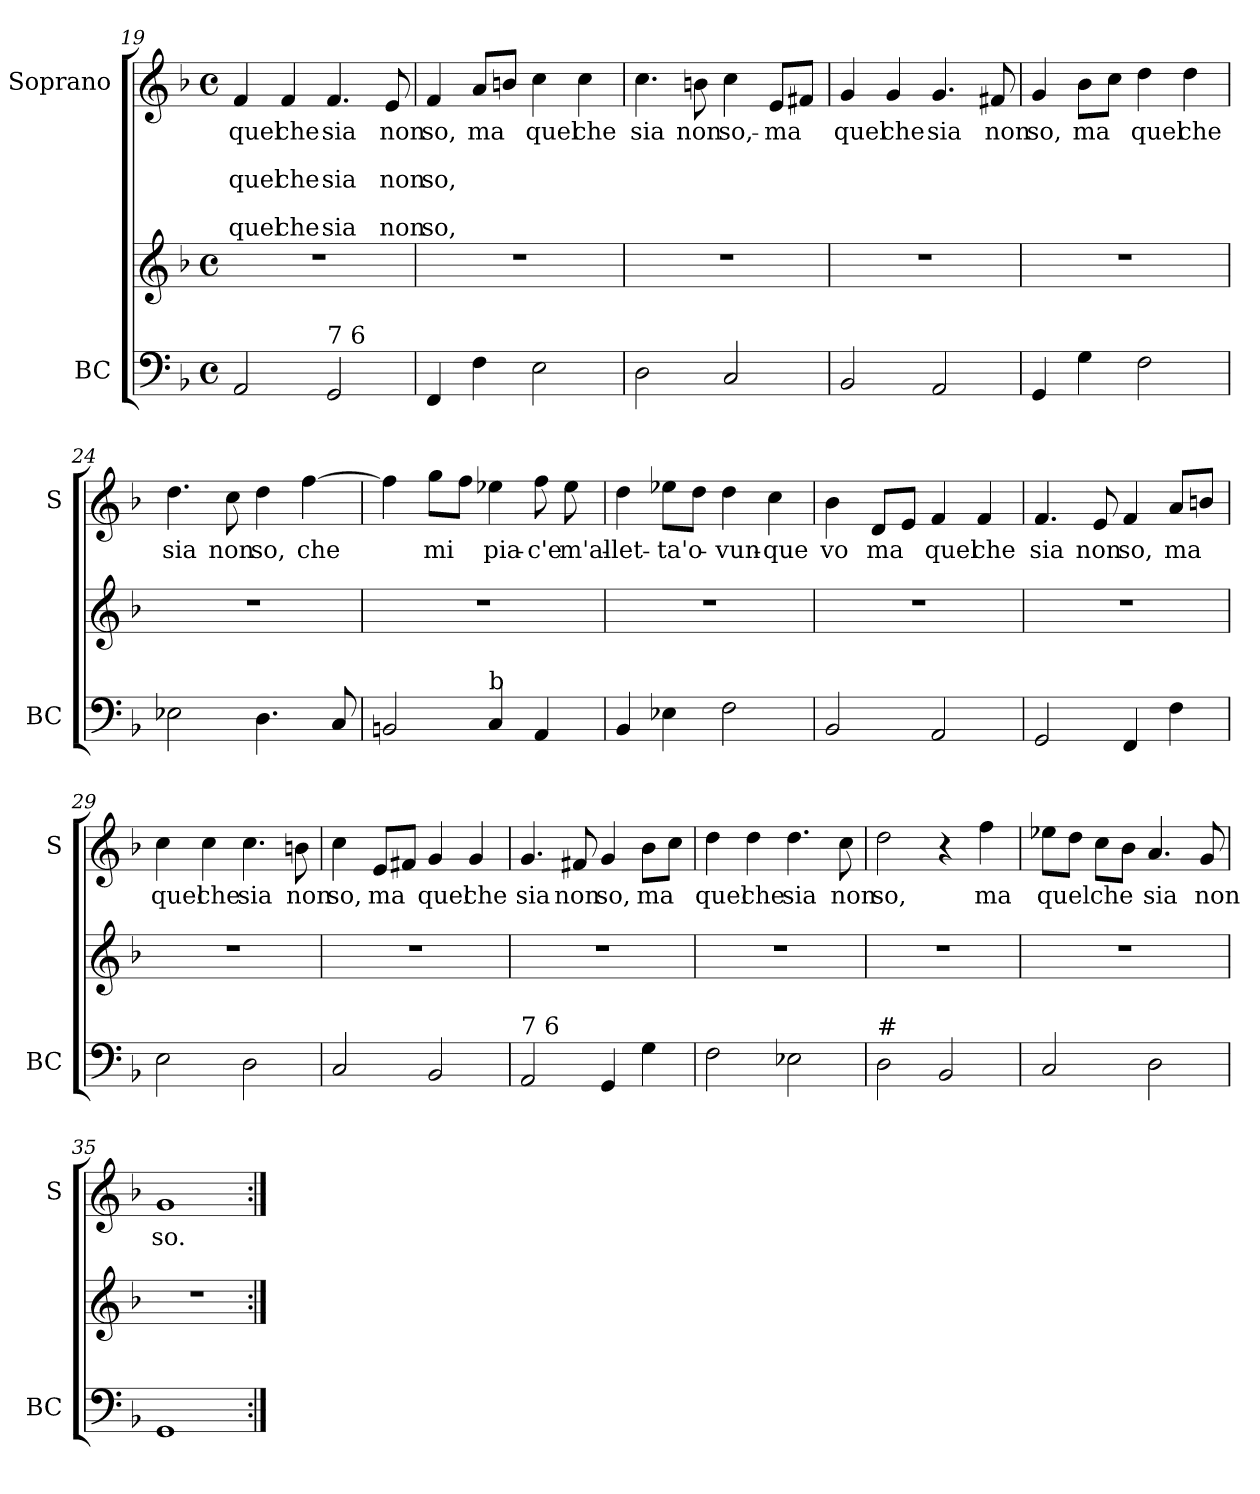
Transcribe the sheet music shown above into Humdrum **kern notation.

**kern	**kern	**kern	**text	**text	**text	**text	**text
*part2	*part2	*part1	*part1	*part1	*part1	*part1	*part1
*staff3	*staff2	*staff1	*staff1	*staff1	*staff1	*staff1	*staff1
*I"BC	*	*I"Soprano	*	*	*	*	*
*I'BC	*	*I'S	*	*	*	*	*
*clefF4	*clefG2	*clefG2	*	*	*	*	*
*k[b-]	*k[b-]	*k[b-]	*	*	*	*	*
*F:	*F:	*F:	*	*	*	*	*
*M4/4	*M4/4	*M4/4	*	*	*	*	*
*met(c)	*met(c)	*met(c)	*	*	*	*	*
=19	=19	=19	=19	=19	=19	=19	=19
!	!	!	!LO:LY:b	!	!LO:LY:b	!	!LO:LY:b
2AA/	1r	4f/	quel	.	quel	.	quel
!	!	!	!LO:LY:b	!	!LO:LY:b	!	!LO:LY:b
.	.	4f/	che	.	che	.	che
!LO:TX:a:t=7 6	!	!	!	!	!	!	!
!	!	!	!LO:LY:b	!	!LO:LY:b	!	!LO:LY:b
2GG/	.	4.f/	sia	.	sia	.	sia
!	!	!	!LO:LY:b	!	!LO:LY:b	!	!LO:LY:b
.	.	8e/	non	.	non	.	non
=20	=20	=20	=20	=20	=20	=20	=20
!	!	!	!LO:LY:b	!	!LO:LY:b	!	!LO:LY:b
4FF/	1r	4f/	so,	.	so,	.	so,
!	!	!	!LO:LY:b	!	!	!	!
4F\	.	8a/L	ma	.	.	.	.
.	.	8bn/J	.	.	.	.	.
!	!	!	!LO:LY:b	!	!	!	!
2E\	.	4cc\	quel	.	.	.	.
!	!	!	!LO:LY:b	!	!	!	!
.	.	4cc\	che	.	.	.	.
!!LO:LB:g=z
=21	=21	=21	=21	=21	=21	=21	=21
!	!	!	!LO:LY:b	!	!	!	!
2D\	1r	4.cc\	sia	.	.	.	.
!	!	!	!LO:LY:b	!	!	!	!
.	.	8bn\	non	.	.	.	.
!	!	!	!LO:LY:b	!	!	!	!
2C/	.	4cc\	so,-	.	.	.	.
!	!	!	!LO:LY:b	!	!	!	!
.	.	8e/L	-ma	.	.	.	.
.	.	8f#X/J	.	.	.	.	.
=22	=22	=22	=22	=22	=22	=22	=22
!	!	!	!LO:LY:b	!	!	!	!
2BB-/	1r	4g/	quel	.	.	.	.
!	!	!	!LO:LY:b	!	!	!	!
.	.	4g/	che	.	.	.	.
!	!	!	!LO:LY:b	!	!	!	!
2AA/	.	4.g/	sia	.	.	.	.
!	!	!	!LO:LY:b	!	!	!	!
.	.	8f#X/	non	.	.	.	.
=23	=23	=23	=23	=23	=23	=23	=23
!	!	!	!LO:LY:b	!	!	!	!
4GG/	1r	4g/	so,	.	.	.	.
!	!	!	!LO:LY:b	!	!	!	!
4G\	.	8b-\L	ma	.	.	.	.
.	.	8cc\J	.	.	.	.	.
!	!	!	!LO:LY:b	!	!	!	!
2F\	.	4dd\	quel	.	.	.	.
!	!	!	!LO:LY:b	!	!	!	!
.	.	4dd\	che	.	.	.	.
=24	=24	=24	=24	=24	=24	=24	=24
!	!	!	!LO:LY:b	!	!	!	!
2E-X\	1r	4.dd\	sia	.	.	.	.
!	!	!	!LO:LY:b	!	!	!	!
.	.	8cc\	non	.	.	.	.
!	!	!	!LO:LY:b	!	!	!	!
4.D\	.	4dd\	so,	.	.	.	.
!	!	!	!LO:LY:b	!	!	!	!
.	.	[4ff\	che	.	.	.	.
8C/	.	.	.	.	.	.	.
=25	=25	=25	=25	=25	=25	=25	=25
2BBn/	1r	4ff\]	.	.	.	.	.
!	!	!	!LO:LY:b	!	!	!	!
.	.	8gg\L	mi	.	.	.	.
.	.	8ff\J	.	.	.	.	.
!LO:TX:a:t=b	!	!	!	!	!	!	!
!	!	!	!LO:LY:b	!	!	!	!
4C/	.	4ee-X\	pia-	.	.	.	.
!	!	!	!LO:LY:b	!	!	!	!
4AA/	.	8ff\	-c'e	.	.	.	.
!	!	!	!LO:LY:b	!	!	!	!
.	.	8ee-\	m'al-	.	.	.	.
!!LO:LB:g=z
=26	=26	=26	=26	=26	=26	=26	=26
!	!	!	!LO:LY:b	!	!	!	!
4BB-/	1r	4dd\	-let-	.	.	.	.
!	!	!	!LO:LY:b	!	!	!	!
4E-X\	.	8ee-X\L	-ta'o-	.	.	.	.
.	.	8dd\J	.	.	.	.	.
!	!	!	!LO:LY:b	!	!	!	!
2F\	.	4dd\	-vun-	.	.	.	.
!	!	!	!LO:LY:b	!	!	!	!
.	.	4cc\	-que	.	.	.	.
=27	=27	=27	=27	=27	=27	=27	=27
!	!	!	!LO:LY:b	!	!	!	!
2BB-/	1r	4b-\	vo	.	.	.	.
!	!	!	!LO:LY:b	!	!	!	!
.	.	8d/L	ma	.	.	.	.
.	.	8e/J	.	.	.	.	.
!	!	!	!LO:LY:b	!	!	!	!
2AA/	.	4f/	quel	.	.	.	.
!	!	!	!LO:LY:b	!	!	!	!
.	.	4f/	che	.	.	.	.
=28	=28	=28	=28	=28	=28	=28	=28
!	!	!	!LO:LY:b	!	!	!	!
2GG/	1r	4.f/	sia	.	.	.	.
!	!	!	!LO:LY:b	!	!	!	!
.	.	8e/	non	.	.	.	.
!	!	!	!LO:LY:b	!	!	!	!
4FF/	.	4f/	so,	.	.	.	.
!	!	!	!LO:LY:b	!	!	!	!
4F\	.	8a/L	ma	.	.	.	.
.	.	8bn/J	.	.	.	.	.
=29	=29	=29	=29	=29	=29	=29	=29
!	!	!	!LO:LY:b	!	!	!	!
2E\	1r	4cc\	quel	.	.	.	.
!	!	!	!LO:LY:b	!	!	!	!
.	.	4cc\	che	.	.	.	.
!	!	!	!LO:LY:b	!	!	!	!
2D\	.	4.cc\	sia	.	.	.	.
!	!	!	!LO:LY:b	!	!	!	!
.	.	8bn\	non	.	.	.	.
=30	=30	=30	=30	=30	=30	=30	=30
!	!	!	!LO:LY:b	!	!	!	!
2C/	1r	4cc\	so,	.	.	.	.
!	!	!	!LO:LY:b	!	!	!	!
.	.	8e/L	ma	.	.	.	.
.	.	8f#X/J	.	.	.	.	.
!	!	!	!LO:LY:b	!	!	!	!
2BB-/	.	4g/	quel	.	.	.	.
!	!	!	!LO:LY:b	!	!	!	!
.	.	4g/	che	.	.	.	.
!!LO:LB:g=z
=31	=31	=31	=31	=31	=31	=31	=31
!LO:TX:a:t=7  6	!	!	!	!	!	!	!
!	!	!	!LO:LY:b	!	!	!	!
2AA/	1r	4.g/	sia	.	.	.	.
!	!	!	!LO:LY:b	!	!	!	!
.	.	8f#X/	non	.	.	.	.
!	!	!	!LO:LY:b	!	!	!	!
4GG/	.	4g/	so,	.	.	.	.
!	!	!	!LO:LY:b	!	!	!	!
4G\	.	8b-\L	ma	.	.	.	.
.	.	8cc\J	.	.	.	.	.
=32	=32	=32	=32	=32	=32	=32	=32
!	!	!	!LO:LY:b	!	!	!	!
2F\	1r	4dd\	quel	.	.	.	.
!	!	!	!LO:LY:b	!	!	!	!
.	.	4dd\	che	.	.	.	.
!	!	!	!LO:LY:b	!	!	!	!
2E-X\	.	4.dd\	sia	.	.	.	.
!	!	!	!LO:LY:b	!	!	!	!
.	.	8cc\	non	.	.	.	.
=33	=33	=33	=33	=33	=33	=33	=33
!LO:TX:a:t=#	!	!	!	!	!	!	!
!	!	!	!LO:LY:b	!	!	!	!
2D\	1r	2dd\	so,	.	.	.	.
2BB-/	.	4r	.	.	.	.	.
!	!	!	!LO:LY:b	!	!	!	!
.	.	4ff\	ma	.	.	.	.
=34	=34	=34	=34	=34	=34	=34	=34
!	!	!	!LO:LY:b	!	!	!	!
2C/	1r	8ee-X\L	quel	.	.	.	.
.	.	8dd\J	.	.	.	.	.
!	!	!	!LO:LY:b	!	!	!	!
.	.	8cc\L	che	.	.	.	.
.	.	8b-\J	.	.	.	.	.
!	!	!	!LO:LY:b	!	!	!	!
2D\	.	4.a/	sia	.	.	.	.
!	!	!	!LO:LY:b	!	!	!	!
.	.	8g/	non	.	.	.	.
=35	=35	=35	=35	=35	=35	=35	=35
!	!	!	!LO:LY:b	!	!	!	!
1GG	1r	1g	so.	.	.	.	.
=:|!	=:|!	=:|!	=:|!	=:|!	=:|!	=:|!	=:|!
*-	*-	*-	*-	*-	*-	*-	*-
